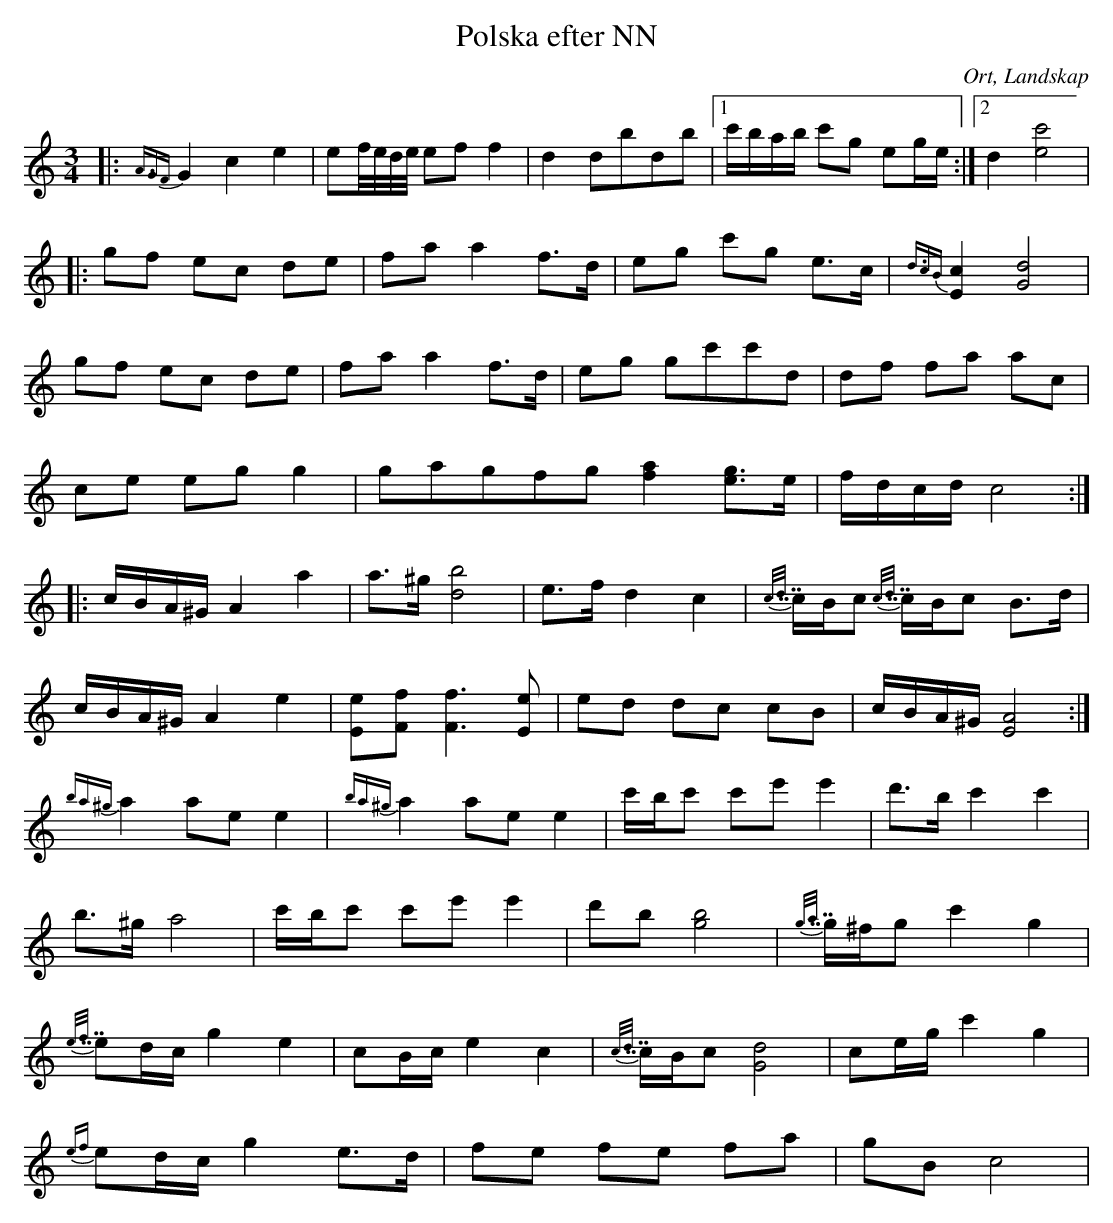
X:1
T:Polska efter NN
O:Ort, Landskap
M:3/4
L:1/8
K:C
|:{A3/2GF}G2 c2 e2|ef//e//d//e// ef f2|d2 dbdb|1 c'/b/a/b/ c'g eg/e/:|2 d2 [e4c'4]|
|:gf ec de|fa a2 f>d|eg c'g e>c|{d3/2cB}[c2E2] [G4d4]|
gf ec de|fa a2 f>d|eg gc'c'd|df fa ac|
ce eg g2|g2/5a2/5g2/5f2/5g2/5 [f2a2] [eg]>e|f/d/c/d/  c4:|
|:c/B/A/^G/ A2 a2|a>^g [d4b4]|e>f d2 c2|{c7/8d7/8}c/B/c {c7/8d7/8}c/B/c B>d|
c/B/A/^G/ A2 e2|[Ee][Ff] [F3f3] [Ee] |ed dc cB|c/B/A/^G/ [E4A4]:|
{ba^g}a2 ae e2|{ba^g}a2 ae e2|c'/b/c' c'e' e'2  |d'>b c'2 c'2|
 b>^g a4|c'/b/c' c'e' e'2|d'b [g4b4]|{g7/8a7/8}g/^f/g c'2 g2|
{e7/8f7/8}ed/c/ g2 e2|cB/c/ e2 c2|{c7/8d7/8}c/B/c [G4d4]|ce/g/ c'2 g2|
{ef}ed/c/ g2 e>d|fe fe fa|gB c4|
